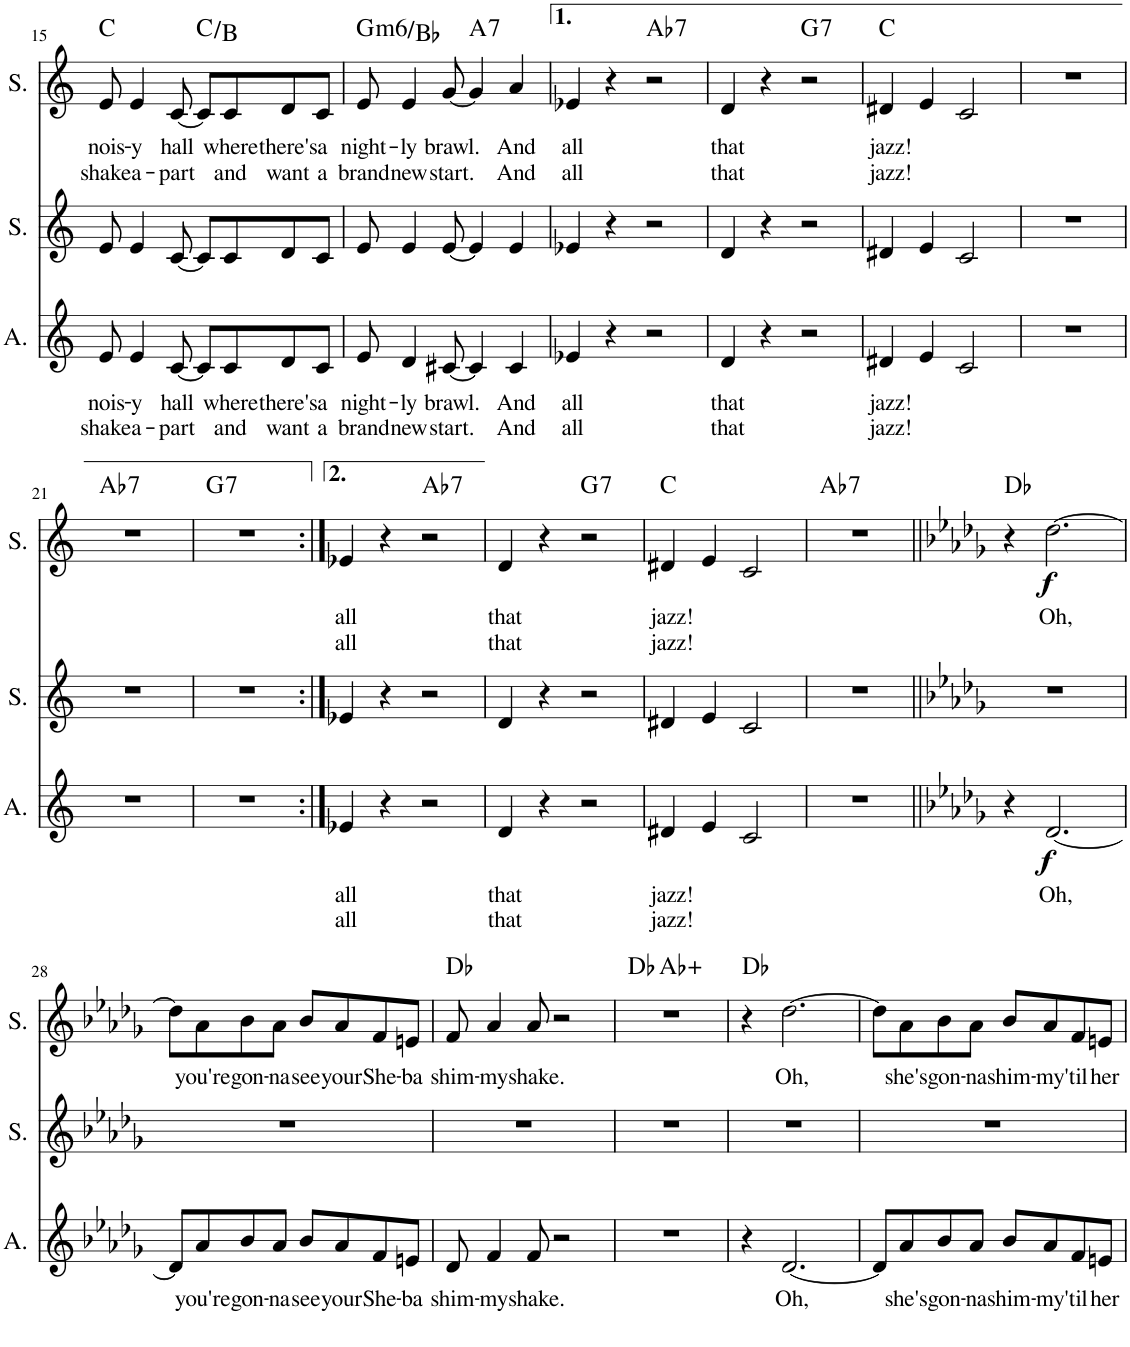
**kern	**text	**text	**dynam	**kern	**kern	**text	**text	**dynam	**harte
*part3	*part3	*part3	*part3	*part2	*part1	*part1	*part1	*part1	*part1
*staff3	*staff3	*staff3	*staff3	*staff2	*staff1	*staff1	*staff1	*staff1	*
*I"Alt	*	*	*	*I"Soprán	*I"Soprán	*	*	*	*
*I'A.	*	*	*	*I'S.	*I'S.	*	*	*	*
!!LO:PB:g=z
*clefG2	*	*	*	*clefG2	*clefG2	*	*	*	*
*k[]	*	*	*	*k[]	*k[]	*	*	*	*
*M4/4	*	*	*	*M4/4	*M4/4	*	*	*	*
=15	=15	=15	=15	=15	=15	=15	=15	=15	=15
!	!LO:LY:b	!LO:LY:b	!	!	!	!LO:LY:b	!LO:LY:b	!	!
8e/	nois-	shake	.	8e/	8e/	nois-	shake	.	C:maj
!	!LO:LY:b	!LO:LY:b	!	!	!	!LO:LY:b	!LO:LY:b	!	!
4e/	-y	a-	.	4e/	4e/	-y	a-	.	.
!	!LO:LY:b	!LO:LY:b	!	!	!	!LO:LY:b	!LO:LY:b	!	!
[8c/	hall	-part	.	[8c/	[8c/	hall	-part	.	.
8c/L]	.	.	.	8c/L]	8c/L]	.	.	.	C:maj/7
!	!LO:LY:b	!LO:LY:b	!	!	!	!LO:LY:b	!LO:LY:b	!	!
8c/	where	and	.	8c/	8c/	where	and	.	.
!	!LO:LY:b	!LO:LY:b	!	!	!	!LO:LY:b	!LO:LY:b	!	!
8d/	there's	want	.	8d/	8d/	there's	want	.	.
!	!LO:LY:b	!LO:LY:b	!	!	!	!LO:LY:b	!LO:LY:b	!	!
8c/J	a	a	.	8c/J	8c/J	a	a	.	.
=16	=16	=16	=16	=16	=16	=16	=16	=16	=16
!	!LO:LY:b	!LO:LY:b	!	!	!	!LO:LY:b	!LO:LY:b	!	!LO:H:kt=m6
8e/	night-	brand	.	8e/	8e/	night-	brand	.	G:min6/b3
!	!LO:LY:b	!LO:LY:b	!	!	!	!LO:LY:b	!LO:LY:b	!	!
4d/	-ly	new	.	4e/	4e/	-ly	new	.	.
!	!LO:LY:b	!LO:LY:b	!	!	!	!LO:LY:b	!LO:LY:b	!	!
[8c#X/	brawl.	start.	.	[8e/	[8g/	brawl.	start.	.	.
!	!	!	!	!	!	!	!	!	!LO:H:kt=7
4c#/]	.	.	.	4e/]	4g/]	.	.	.	A:7
!	!LO:LY:b	!LO:LY:b	!	!	!	!LO:LY:b	!LO:LY:b	!	!
4c#/	And	And	.	4e/	4a/	And	And	.	.
=17	=17	=17	=17	=17	=17	=17	=17	=17	=17
!	!LO:LY:b	!LO:LY:b	!	!	!	!LO:LY:b	!LO:LY:b	!	!
4e-X/	all	all	.	4e-X/	4e-X/	all	all	.	.
4r	.	.	.	4r	4r	.	.	.	.
!	!	!	!	!	!	!	!	!	!LO:H:kt=7
2r	.	.	.	2r	2r	.	.	.	Ab:7
=18	=18	=18	=18	=18	=18	=18	=18	=18	=18
!	!LO:LY:b	!LO:LY:b	!	!	!	!LO:LY:b	!LO:LY:b	!	!
4d/	that	that	.	4d/	4d/	that	that	.	.
4r	.	.	.	4r	4r	.	.	.	.
!	!	!	!	!	!	!	!	!	!LO:H:kt=7
2r	.	.	.	2r	2r	.	.	.	G:7
=19	=19	=19	=19	=19	=19	=19	=19	=19	=19
!	!LO:LY:b	!LO:LY:b	!	!	!	!LO:LY:b	!LO:LY:b	!	!
4d#X/	jazz!	jazz!	.	4d#X/	4d#X/	jazz!	jazz!	.	C:maj
4e/	.	.	.	4e/	4e/	.	.	.	.
2c/	.	.	.	2c/	2c/	.	.	.	.
=20	=20	=20	=20	=20	=20	=20	=20	=20	=20
1r	.	.	.	1r	1r	.	.	.	.
!!LO:LB:g=z
=21	=21	=21	=21	=21	=21	=21	=21	=21	=21
!	!	!	!	!	!	!	!	!	!LO:H:kt=7
1r	.	.	.	1r	1r	.	.	.	Ab:7
=22	=22	=22	=22	=22	=22	=22	=22	=22	=22
!	!	!	!	!	!	!	!	!	!LO:H:kt=7
1r	.	.	.	1r	1r	.	.	.	G:7
=23:|!	=23:|!	=23:|!	=23:|!	=23:|!	=23:|!	=23:|!	=23:|!	=23:|!	=23:|!
!	!LO:LY:b	!LO:LY:b	!	!	!	!LO:LY:b	!LO:LY:b	!	!
4e-X/	all	all	.	4e-X/	4e-X/	all	all	.	.
4r	.	.	.	4r	4r	.	.	.	.
!	!	!	!	!	!	!	!	!	!LO:H:kt=7
2r	.	.	.	2r	2r	.	.	.	Ab:7
=24	=24	=24	=24	=24	=24	=24	=24	=24	=24
!	!LO:LY:b	!LO:LY:b	!	!	!	!LO:LY:b	!LO:LY:b	!	!
4d/	that	that	.	4d/	4d/	that	that	.	.
4r	.	.	.	4r	4r	.	.	.	.
!	!	!	!	!	!	!	!	!	!LO:H:kt=7
2r	.	.	.	2r	2r	.	.	.	G:7
=25	=25	=25	=25	=25	=25	=25	=25	=25	=25
!	!LO:LY:b	!LO:LY:b	!	!	!	!LO:LY:b	!LO:LY:b	!	!
4d#X/	jazz!	jazz!	.	4d#X/	4d#X/	jazz!	jazz!	.	C:maj
4e/	.	.	.	4e/	4e/	.	.	.	.
2c/	.	.	.	2c/	2c/	.	.	.	.
=26	=26	=26	=26	=26	=26	=26	=26	=26	=26
!	!	!	!	!	!	!	!	!	!LO:H:kt=7
1r	.	.	.	1r	1r	.	.	.	Ab:7
=27||	=27||	=27||	=27||	=27||	=27||	=27||	=27||	=27||	=27||
*k[b-e-a-d-g-]	*	*	*	*k[b-e-a-d-g-]	*k[b-e-a-d-g-]	*	*	*	*
4r	.	.	.	1r	4r	.	.	.	Db:maj
!	!LO:LY:b	!	!LO:DY:b	!	!	!LO:LY:b	!	!LO:DY:b	!
[2.d-/	Oh,	.	f	.	[2.dd-\	Oh,	.	f	.
!!LO:LB:g=z
=28	=28	=28	=28	=28	=28	=28	=28	=28	=28
8d-/L]	.	.	.	1r	8dd-\L]	.	.	.	.
!	!LO:LY:b	!	!	!	!	!LO:LY:b	!	!	!
8a-/	you're	.	.	.	8a-\	you're	.	.	.
!	!LO:LY:b	!	!	!	!	!LO:LY:b	!	!	!
8b-/	gon-	.	.	.	8b-\	gon-	.	.	.
!	!LO:LY:b	!	!	!	!	!LO:LY:b	!	!	!
8a-/J	-na	.	.	.	8a-\J	-na	.	.	.
!	!LO:LY:b	!	!	!	!	!LO:LY:b	!	!	!
8b-/L	see	.	.	.	8b-/L	see	.	.	.
!	!LO:LY:b	!	!	!	!	!LO:LY:b	!	!	!
8a-/	your	.	.	.	8a-/	your	.	.	.
!	!LO:LY:b	!	!	!	!	!LO:LY:b	!	!	!
8f/	She-	.	.	.	8f/	She-	.	.	.
!	!LO:LY:b	!	!	!	!	!LO:LY:b	!	!	!
8en/J	-ba	.	.	.	8en/J	-ba	.	.	.
=29	=29	=29	=29	=29	=29	=29	=29	=29	=29
!	!LO:LY:b	!	!	!	!	!LO:LY:b	!	!	!
8d-/	shim-	.	.	1r	8f/	shim-	.	.	Db:maj
!	!LO:LY:b	!	!	!	!	!LO:LY:b	!	!	!
4f/	-my	.	.	.	4a-/	-my	.	.	.
!	!LO:LY:b	!	!	!	!	!LO:LY:b	!	!	!
8f/	shake.	.	.	.	8a-/	shake.	.	.	.
2r	.	.	.	.	2r	.	.	.	.
=30	=30	=30	=30	=30	=30	=30	=30	=30	=30
*	*	*	*	*	*^	*	*	*	*
1r	.	.	.	1r	1r	4ryy	.	.	.	Db:maj
.	.	.	.	.	.	2.ryy	.	.	.	Ab:aug
*	*	*	*	*	*v	*v	*	*	*	*
=31	=31	=31	=31	=31	=31	=31	=31	=31	=31
4r	.	.	.	1r	4r	.	.	.	Db:maj
!	!LO:LY:b	!	!	!	!	!LO:LY:b	!	!	!
[2.d-/	Oh,	.	.	.	[2.dd-\	Oh,	.	.	.
=32	=32	=32	=32	=32	=32	=32	=32	=32	=32
8d-/L]	.	.	.	1r	8dd-\L]	.	.	.	.
!	!LO:LY:b	!	!	!	!	!LO:LY:b	!	!	!
8a-/	she's	.	.	.	8a-\	she's	.	.	.
!	!LO:LY:b	!	!	!	!	!LO:LY:b	!	!	!
8b-/	gon-	.	.	.	8b-\	gon-	.	.	.
!	!LO:LY:b	!	!	!	!	!LO:LY:b	!	!	!
8a-/J	-na	.	.	.	8a-\J	-na	.	.	.
!	!LO:LY:b	!	!	!	!	!LO:LY:b	!	!	!
8b-/L	shim-	.	.	.	8b-/L	shim-	.	.	.
!	!LO:LY:b	!	!	!	!	!LO:LY:b	!	!	!
8a-/	-my	.	.	.	8a-/	-my	.	.	.
!	!LO:LY:b	!	!	!	!	!LO:LY:b	!	!	!
8f/	'til	.	.	.	8f/	'til	.	.	.
!	!LO:LY:b	!	!	!	!	!LO:LY:b	!	!	!
8en/J	her	.	.	.	8en/J	her	.	.	.
=	=	=	=	=	=	=	=	=	=
*-	*-	*-	*-	*-	*-	*-	*-	*-	*-
